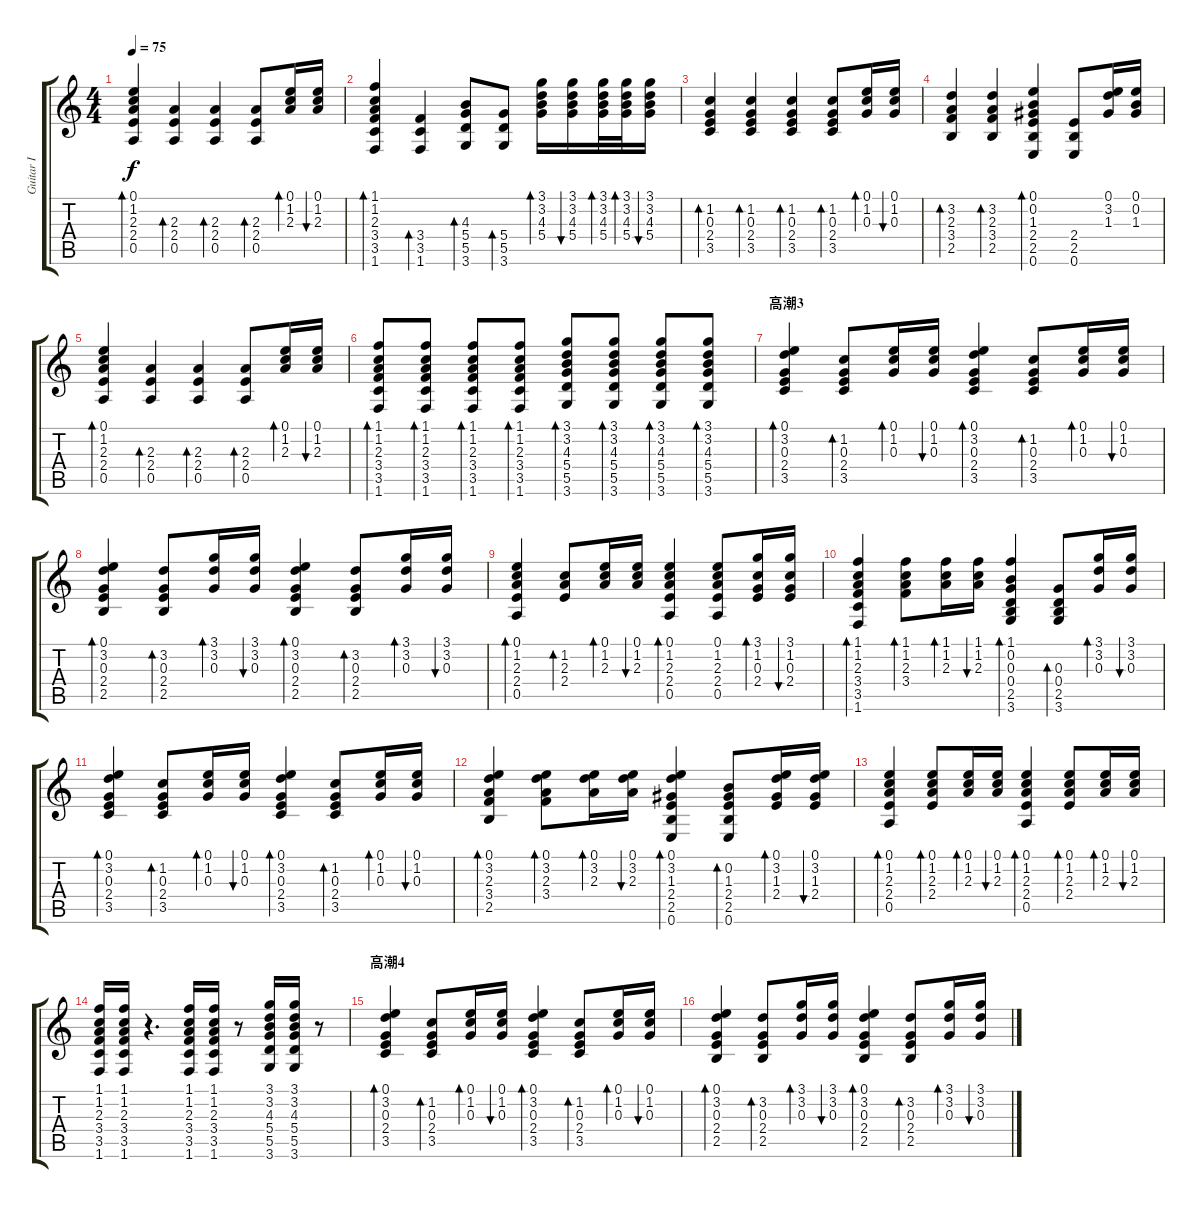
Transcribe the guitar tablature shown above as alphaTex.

\track ("Guitar I" "Guitar I") {instrument acousticguitarsteel}
\staff {score tabs}
\tuning (E4 B3 G3 D3 A2 E2) {hide}
\ts (4 4)
\tempo 75
\clef g2
\ks c
(0.1 1.2 2.3 2.4 0.5).4{bd 30 dy f} (2.3 2.4 0.5).4{bd 30} (2.3 2.4 0.5).4{bd 30} (2.3 2.4 0.5).8{bd 30} (0.1 1.2 2.3).16{bd 30} (0.1 1.2 2.3).16{bu 30} |
(1.1 1.2 2.3 3.4 3.5 1.6).4{bd 30} (3.4 3.5 1.6).4{bd 30} (4.3 5.4 5.5 3.6).8{bd 30} (5.4 5.5 3.6).8{bd 30} (3.1 3.2 4.3 5.4).16{bd 30} (3.1 3.2 4.3 5.4).16{bu 30} (3.1 3.2 4.3 5.4).32{bd 30} (3.1 3.2 4.3 5.4).32{bd 30} (3.1 3.2 4.3 5.4).16{bu 30} |
(1.2 0.3 2.4 3.5).4{bd 30} (1.2 0.3 2.4 3.5).4{bd 30} (1.2 0.3 2.4 3.5).4{bd 30} (1.2 0.3 2.4 3.5).8{bd 30} (0.1 1.2 0.3).16{bd 30} (0.1 1.2 0.3).16{bu 30} |
(3.2 2.3 3.4 2.5).4{bd 30} (3.2 2.3 3.4 2.5).4{bd 30} (0.1 0.2 1.3 2.4 2.5 0.6).4{bd 30} (2.4 2.5 0.6).8 (0.1 3.2 1.3).16 (0.1 0.2 1.3).16 |
(0.1 1.2 2.3 2.4 0.5).4{bd 30} (2.3 2.4 0.5).4{bd 30} (2.3 2.4 0.5).4{bd 30} (2.3 2.4 0.5).8{bd 30} (0.1 1.2 2.3).16{bd 30} (0.1 1.2 2.3).16{bu 30} |
(1.1 1.2 2.3 3.4 3.5 1.6).8{bd 30} (1.1 1.2 2.3 3.4 3.5 1.6).8{bd 30} (1.1 1.2 2.3 3.4 3.5 1.6).8{bd 30} (1.1 1.2 2.3 3.4 3.5 1.6).8{bd 30} (3.1 3.2 4.3 5.4 5.5 3.6).8{bd 30} (3.1 3.2 4.3 5.4 5.5 3.6).8{bd 30} (3.1 3.2 4.3 5.4 5.5 3.6).8{bd 30} (3.1 3.2 4.3 5.4 5.5 3.6).8{bd 30} |
\section ("" "高潮3")
(0.1 3.2 0.3 2.4 3.5).4{bd 30} (1.2 0.3 2.4 3.5).8{bd 30} (0.1 1.2 0.3).16{bd 30} (0.1 1.2 0.3).16{bu 30} (0.1 3.2 0.3 2.4 3.5).4{bd 30} (1.2 0.3 2.4 3.5).8{bd 30} (0.1 1.2 0.3).16{bd 30} (0.1 1.2 0.3).16{bu 30} |
(0.1 3.2 0.3 2.4 2.5).4{bd 30} (3.2 0.3 2.4 2.5).8{bd 30} (3.1 3.2 0.3).16{bd 30} (3.1 3.2 0.3).16{bu 30} (0.1 3.2 0.3 2.4 2.5).4{bd 30} (3.2 0.3 2.4 2.5).8{bd 30} (3.1 3.2 0.3).16{bd 30} (3.1 3.2 0.3).16{bu 30} |
(0.1 1.2 2.3 2.4 0.5).4{bd 30} (1.2 2.3 2.4).8{bd 30} (0.1 1.2 2.3).16{bd 30} (0.1 1.2 2.3).16{bu 30} (0.1 1.2 2.3 2.4 0.5).4{bd 30} (0.1 1.2 2.3 2.4 0.5).8 (3.1 1.2 0.3 2.4).16{bd 30} (3.1 1.2 0.3 2.4).16{bu 30} |
(1.1 1.2 2.3 3.4 3.5 1.6).4{bd 30} (1.1 1.2 2.3 3.4).8{bd 30} (1.1 1.2 2.3).16{bd 30} (1.1 1.2 2.3).16{bu 30} (1.1 0.2 0.3 0.4 2.5 3.6).4{bd 30} (0.3 0.4 2.5 3.6).8{bd 30} (3.1 3.2 0.3).16{bd 30} (3.1 3.2 0.3).16{bu 30} |
(0.1 3.2 0.3 2.4 3.5).4{bd 30} (1.2 0.3 2.4 3.5).8{bd 30} (0.1 1.2 0.3).16{bd 30} (0.1 1.2 0.3).16{bu 30} (0.1 3.2 0.3 2.4 3.5).4{bd 30} (1.2 0.3 2.4 3.5).8{bd 30} (0.1 1.2 0.3).16{bd 30} (0.1 1.2 0.3).16{bu 30} |
(0.1 3.2 2.3 3.4 2.5).4{bd 30} (0.1 3.2 2.3 3.4).8{bd 30} (0.1 3.2 2.3).16{bd 30} (0.1 3.2 2.3).16{bu 30} (0.1 3.2 1.3 2.4 2.5 0.6).4{bd 30} (0.2 1.3 2.4 2.5 0.6).8{bd 30} (0.1 3.2 1.3 2.4).16{bd 30} (0.1 3.2 1.3 2.4).16{bu 30} |
(0.1 1.2 2.3 2.4 0.5).4{bd 30} (0.1 1.2 2.3 2.4).8{bd 30} (0.1 1.2 2.3).16{bd 30} (0.1 1.2 2.3).16{bu 30} (0.1 1.2 2.3 2.4 0.5).4{bd 30} (0.1 1.2 2.3 2.4).8{bd 30} (0.1 1.2 2.3).16{bd 30} (0.1 1.2 2.3).16{bu 30} |
(1.1 1.2 2.3 3.4 3.5 1.6).16 (1.1 1.2 2.3 3.4 3.5 1.6).16 r.4{d} (1.1 1.2 2.3 3.4 3.5 1.6).16 (1.1 1.2 2.3 3.4 3.5 1.6).16 r.8 (3.1 3.2 4.3 5.4 5.5 3.6).16 (3.1 3.2 4.3 5.4 5.5 3.6).16 r.8 |
\section ("" "高潮4")
(0.1 3.2 0.3 2.4 3.5).4{bd 30} (1.2 0.3 2.4 3.5).8{bd 30} (0.1 1.2 0.3).16{bd 30} (0.1 1.2 0.3).16{bu 30} (0.1 3.2 0.3 2.4 3.5).4{bd 30} (1.2 0.3 2.4 3.5).8{bd 30} (0.1 1.2 0.3).16{bd 30} (0.1 1.2 0.3).16{bu 30} |
(0.1 3.2 0.3 2.4 2.5).4{bd 30} (3.2 0.3 2.4 2.5).8{bd 30} (3.1 3.2 0.3).16{bd 30} (3.1 3.2 0.3).16{bu 30} (0.1 3.2 0.3 2.4 2.5).4{bd 30} (3.2 0.3 2.4 2.5).8{bd 30} (3.1 3.2 0.3).16{bd 30} (3.1 3.2 0.3).16{bu 30}
